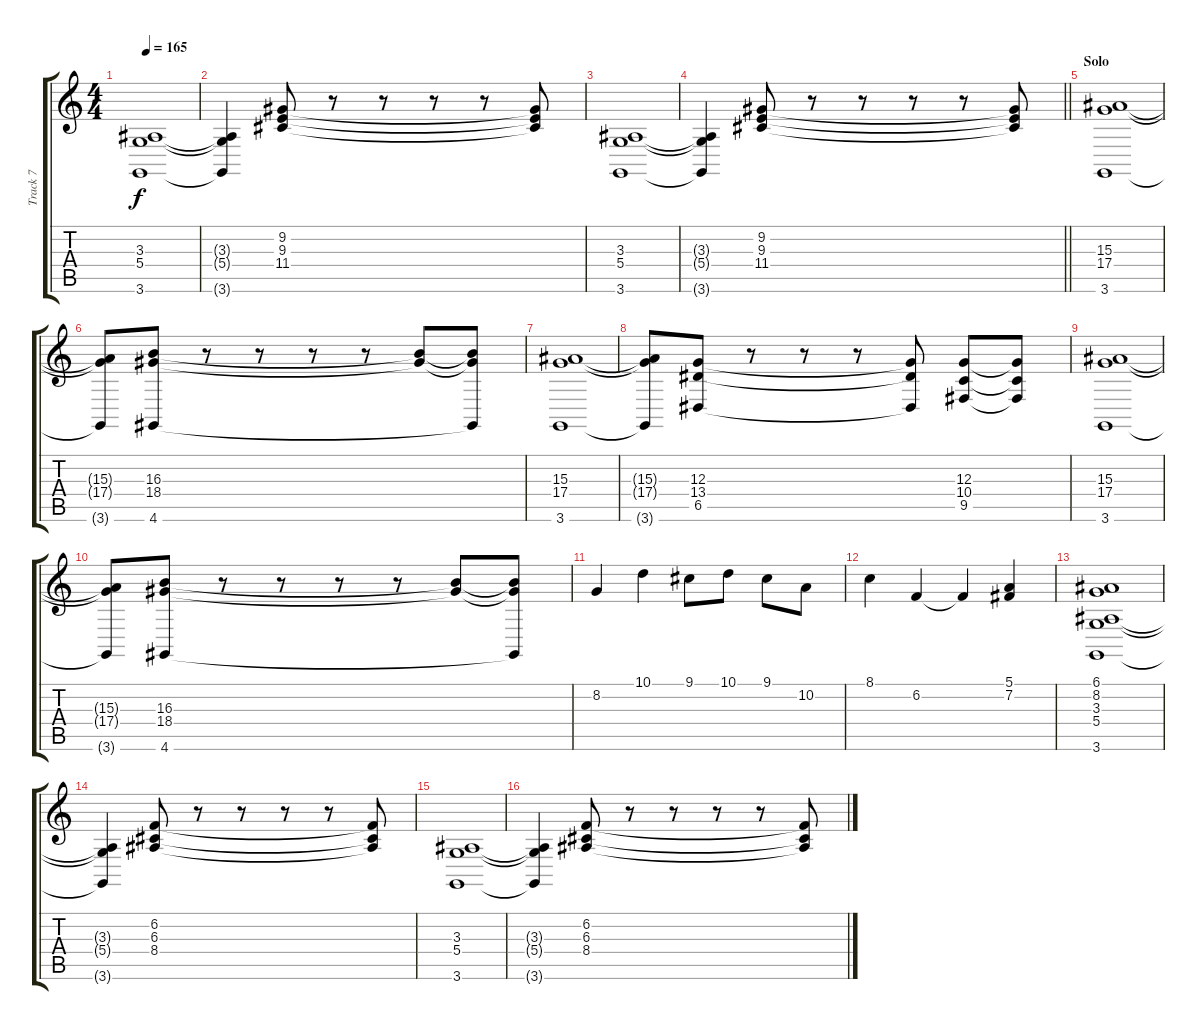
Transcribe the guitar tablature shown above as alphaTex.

\track ("Track 7" "Track 7") {instrument tremolostrings}
\staff {score tabs}
\tuning (E4 B3 G3 D3 A2 E2) {hide}
\ts (4 4)
\tempo 165
\clef g2
\ks c
(3.3 5.4 3.6).1{dy f} |
(3.3{t} 5.4{t} 3.6{t}).4 (9.2 9.3 11.4).8 r.8 r.8 r.8 r.8 (9.2{t} 9.3{t} 11.4{t}).8 |
(3.3 5.4 3.6).1 |
\barLineRight lightlight
(3.3{t} 5.4{t} 3.6{t}).4 (9.2 9.3 11.4).8 r.8 r.8 r.8 r.8 (9.2{t} 9.3{t} 11.4{t}).8 |
\section ("" "Solo")
(15.3 17.4 3.6).1 |
(15.3{t} 17.4{t} 3.6{t}).8 (16.3 18.4 4.6).8 r.8 r.8 r.8 r.8 (16.3{t} 18.4{t}).8 (16.3{t} 18.4{t} 4.6{t}).8 |
(15.3 17.4 3.6).1 |
(15.3{t} 17.4{t} 3.6{t}).8 (12.3 13.4 6.5).8 r.8 r.8 r.8 (12.3{t} 13.4{t} 6.5{t}).8 (12.3 10.4 9.5).8 (12.3{t} 10.4{t} 9.5{t}).8 |
(15.3 17.4 3.6).1 |
(15.3{t} 17.4{t} 3.6{t}).8 (16.3 18.4 4.6).8 r.8 r.8 r.8 r.8 (16.3{t} 18.4{t}).8 (16.3{t} 18.4{t} 4.6{t}).8 |
8.2.4 10.1.4 9.1.8 10.1.8 9.1.8 10.2.8 |
8.1.4 6.2.4 6.2{t}.4 (5.1 7.2).4 |
(6.1 8.2 3.3 5.4 3.6).1 |
(3.3{t} 5.4{t} 3.6{t}).4 (6.2 6.3 8.4).8 r.8 r.8 r.8 r.8 (6.2{t} 6.3{t} 8.4{t}).8 |
(3.3 5.4 3.6).1 |
(3.3{t} 5.4{t} 3.6{t}).4 (6.2 6.3 8.4).8 r.8 r.8 r.8 r.8 (6.2{t} 6.3{t} 8.4{t}).8
